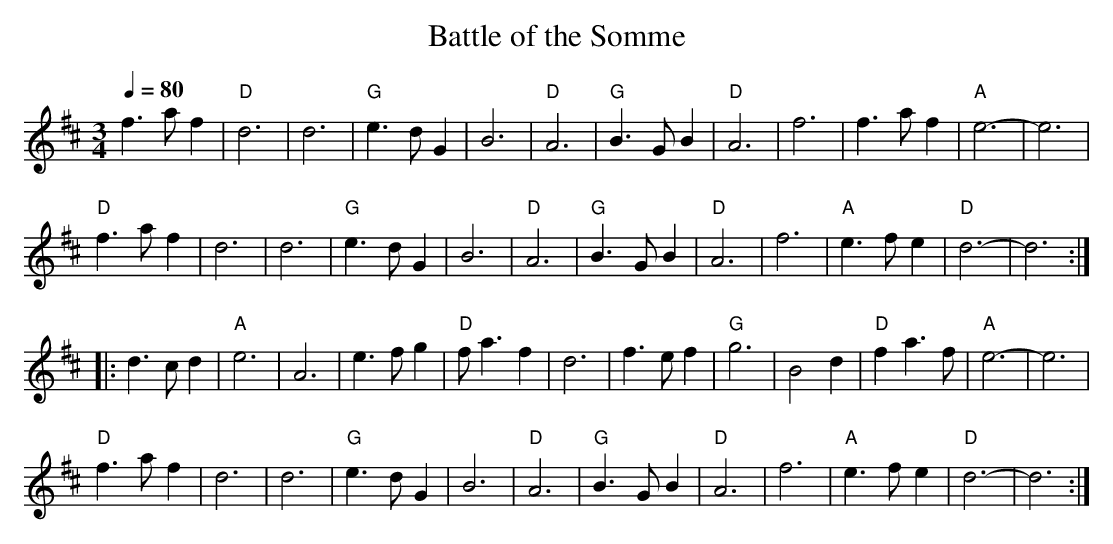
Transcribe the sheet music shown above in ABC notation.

X:1
T:Battle of the Somme
M:3/4
L:1/4
Q:80
K:D
f>af|"D"d3|d3|"G"e>dG|B3|"D"A3|"G"B>GB|"D"A3|f3|f>af|"A"e3-|e3|
"D"f>af|d3|d3|"G"e>dG|B3|"D"A3|"G"B>GB|"D"A3|f3|"A"e>fe|"D"d3-|d3::
d>cd|"A"e3|A3|e>fg|"D"f<af|d3|f>ef|"G"g3|B2d|"D"fa>f|"A"e3-|e3|
"D"f>af|d3|d3|"G"e>dG|B3|"D"A3|"G"B>GB|"D"A3|f3|"A"e>fe|"D"d3-|d3:|
